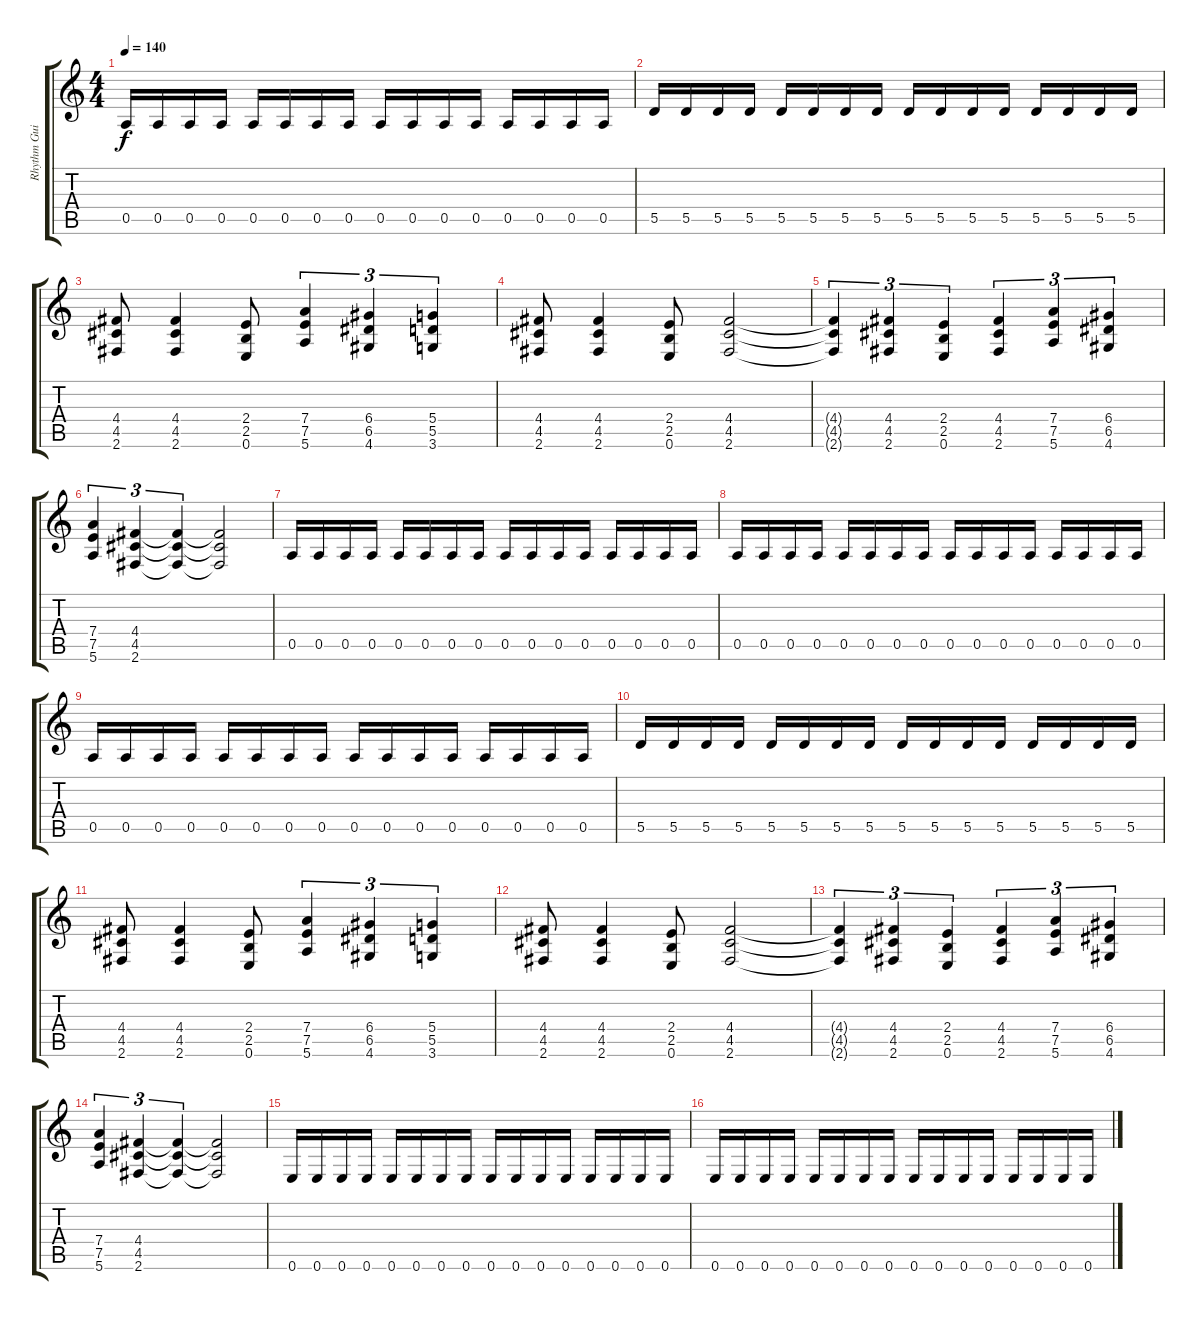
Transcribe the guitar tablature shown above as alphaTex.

\track ("Rhythm Guitar" "Rhythm Gui") {instrument distortionguitar}
\staff {score tabs}
\tuning (E4 B3 G3 D3 A2 E2) {hide}
\ts (4 4)
\tempo 140
\clef g2
\ks c
0.5.16{dy f} 0.5.16 0.5.16 0.5.16 0.5.16 0.5.16 0.5.16 0.5.16 0.5.16 0.5.16 0.5.16 0.5.16 0.5.16 0.5.16 0.5.16 0.5.16 |
5.5.16 5.5.16 5.5.16 5.5.16 5.5.16 5.5.16 5.5.16 5.5.16 5.5.16 5.5.16 5.5.16 5.5.16 5.5.16 5.5.16 5.5.16 5.5.16 |
(4.4 4.5 2.6).8 (4.4 4.5 2.6).4 (2.4 2.5 0.6).8 (7.4 7.5 5.6).4{tu (3 2)} (6.4 6.5 4.6).4{tu (3 2)} (5.4 5.5 3.6).4{tu (3 2)} |
(4.4 4.5 2.6).8 (4.4 4.5 2.6).4 (2.4 2.5 0.6).8 (4.4 4.5 2.6).2 |
(4.4{t} 4.5{t} 2.6{t}).4{tu (3 2)} (4.4 4.5 2.6).4{tu (3 2)} (2.4 2.5 0.6).4{tu (3 2)} (4.4 4.5 2.6).4{tu (3 2)} (7.4 7.5 5.6).4{tu (3 2)} (6.4 6.5 4.6).4{tu (3 2)} |
(7.4 7.5 5.6).4{tu (3 2)} (4.4 4.5 2.6).4{tu (3 2)} (4.4{t} 4.5{t} 2.6{t}).4{tu (3 2)} (4.4{t} 4.5{t} 2.6{t}).2 |
0.5.16 0.5.16 0.5.16 0.5.16 0.5.16 0.5.16 0.5.16 0.5.16 0.5.16 0.5.16 0.5.16 0.5.16 0.5.16 0.5.16 0.5.16 0.5.16 |
0.5.16 0.5.16 0.5.16 0.5.16 0.5.16 0.5.16 0.5.16 0.5.16 0.5.16 0.5.16 0.5.16 0.5.16 0.5.16 0.5.16 0.5.16 0.5.16 |
0.5.16 0.5.16 0.5.16 0.5.16 0.5.16 0.5.16 0.5.16 0.5.16 0.5.16 0.5.16 0.5.16 0.5.16 0.5.16 0.5.16 0.5.16 0.5.16 |
5.5.16 5.5.16 5.5.16 5.5.16 5.5.16 5.5.16 5.5.16 5.5.16 5.5.16 5.5.16 5.5.16 5.5.16 5.5.16 5.5.16 5.5.16 5.5.16 |
(4.4 4.5 2.6).8 (4.4 4.5 2.6).4 (2.4 2.5 0.6).8 (7.4 7.5 5.6).4{tu (3 2)} (6.4 6.5 4.6).4{tu (3 2)} (5.4 5.5 3.6).4{tu (3 2)} |
(4.4 4.5 2.6).8 (4.4 4.5 2.6).4 (2.4 2.5 0.6).8 (4.4 4.5 2.6).2 |
(4.4{t} 4.5{t} 2.6{t}).4{tu (3 2)} (4.4 4.5 2.6).4{tu (3 2)} (2.4 2.5 0.6).4{tu (3 2)} (4.4 4.5 2.6).4{tu (3 2)} (7.4 7.5 5.6).4{tu (3 2)} (6.4 6.5 4.6).4{tu (3 2)} |
(7.4 7.5 5.6).4{tu (3 2)} (4.4 4.5 2.6).4{tu (3 2)} (4.4{t} 4.5{t} 2.6{t}).4{tu (3 2)} (4.4{t} 4.5{t} 2.6{t}).2 |
0.6.16 0.6.16 0.6.16 0.6.16 0.6.16 0.6.16 0.6.16 0.6.16 0.6.16 0.6.16 0.6.16 0.6.16 0.6.16 0.6.16 0.6.16 0.6.16 |
0.6.16 0.6.16 0.6.16 0.6.16 0.6.16 0.6.16 0.6.16 0.6.16 0.6.16 0.6.16 0.6.16 0.6.16 0.6.16 0.6.16 0.6.16 0.6.16
